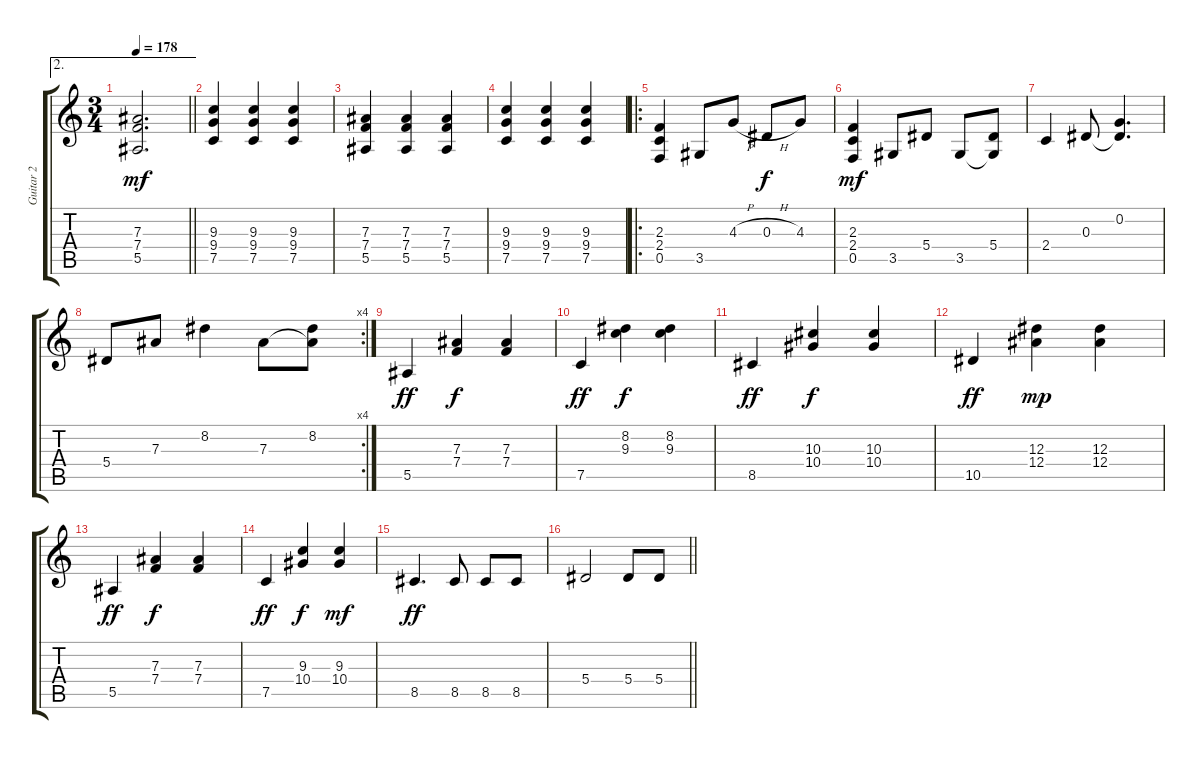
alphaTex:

\track ("Guitar 2" "Guitar 2") {instrument distortionguitar}
\staff {score tabs}
\tuning (C4 G3 Eb3 Bb2 F2 C2) {hide}
\ae 2
\ts (3 4)
\tempo 178
\clef g2
\barLineRight lightlight
\ks c
(7.3 7.4 5.5).2{d dy mf} |
(9.3 9.4 7.5).4 (9.3 9.4 7.5).4 (9.3 9.4 7.5).4 |
(7.3 7.4 5.5).4 (7.3 7.4 5.5).4 (7.3 7.4 5.5).4 |
(9.3 9.4 7.5).4 (9.3 9.4 7.5).4 (9.3 9.4 7.5).4 |
\ro
(2.3 2.4 0.5).4{volume 14 balance 2} 3.5.8 4.3{h}.8 0.3{h}.8{dy f} 4.3.8 |
(2.3 2.4 0.5).4{dy mf} 3.5.8 5.4.8 3.5.8 (5.4 3.5{t}).8 |
2.4.4 0.3.8 (0.2 0.3{t}).4{d} |
\rc 4
5.4.8 7.3.8 8.2.4 7.3.8 (8.2 7.3{t}).8 |
5.5.4{dy ff balance 10} (7.3 7.4).4{dy f} (7.3 7.4).4 |
7.5.4{dy ff} (8.2 9.3).4{dy f} (8.2 9.3).4 |
8.5.4{dy ff} (10.3 10.4).4{dy f} (10.3 10.4).4 |
10.5.4{dy ff} (12.3 12.4).4{dy mp} (12.3 12.4).4 |
5.5.4{dy ff} (7.3 7.4).4{dy f} (7.3 7.4).4 |
7.5.4{dy ff} (9.3 10.4).4{dy f} (9.3 10.4).4{dy mf} |
8.5.4{d dy ff} 8.5.8 8.5.8 8.5.8 |
\barLineRight lightlight
5.4.2 5.4.8 5.4.8
